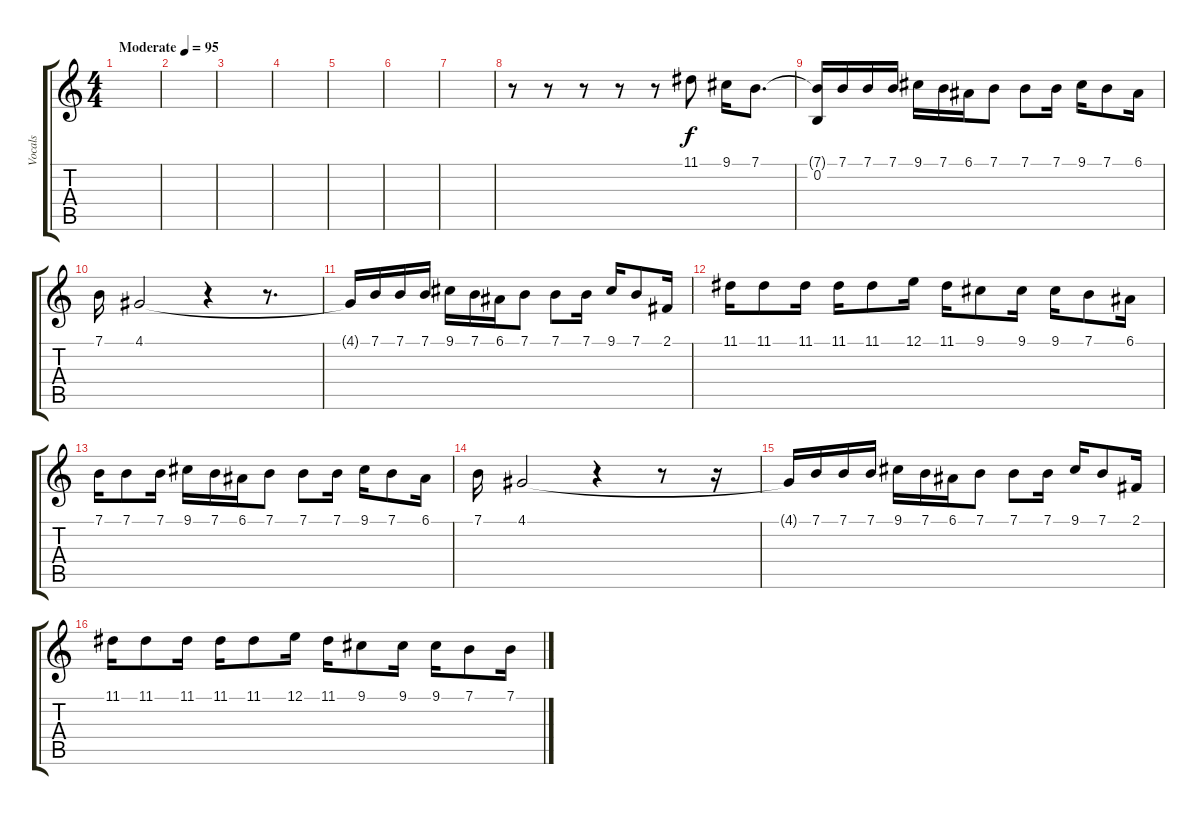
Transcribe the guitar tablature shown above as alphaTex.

\track ("Vocals" "Vocals") {instrument tremolostrings}
\staff {score tabs}
\tuning (E4 B3 G3 D3 A2 E2) {hide}
\ts (4 4)
\tempo (95 "Moderate")
\clef g2
\ks c
|
|
|
|
|
|
|
r.8 r.8 r.8 r.8 r.8 11.1.8 9.1.16 7.1.8{d} |
(7.1{t} 0.2).16 7.1.16 7.1.16 7.1.16 9.1.16 7.1.16 6.1.16 7.1.8 7.1.8 7.1.16 9.1.16 7.1.8 6.1.16 |
7.1.16 4.1.2 r.4 r.8{d} |
4.1{t}.16 7.1.16 7.1.16 7.1.16 9.1.16 7.1.16 6.1.16 7.1.8 7.1.8 7.1.16 9.1.16 7.1.8 2.1.16 |
11.1.16 11.1.8 11.1.16 11.1.16 11.1.8 12.1.16 11.1.16 9.1.8 9.1.16 9.1.16 7.1.8 6.1.16 |
7.1.16 7.1.8 7.1.16 9.1.16 7.1.16 6.1.16 7.1.8 7.1.8 7.1.16 9.1.16 7.1.8 6.1.16 |
7.1.16 4.1.2 r.4 r.8 r.16 |
4.1{t}.16 7.1.16 7.1.16 7.1.16 9.1.16 7.1.16 6.1.16 7.1.8 7.1.8 7.1.16 9.1.16 7.1.8 2.1.16 |
11.1.16 11.1.8 11.1.16 11.1.16 11.1.8 12.1.16 11.1.16 9.1.8 9.1.16 9.1.16 7.1.8 7.1.16
